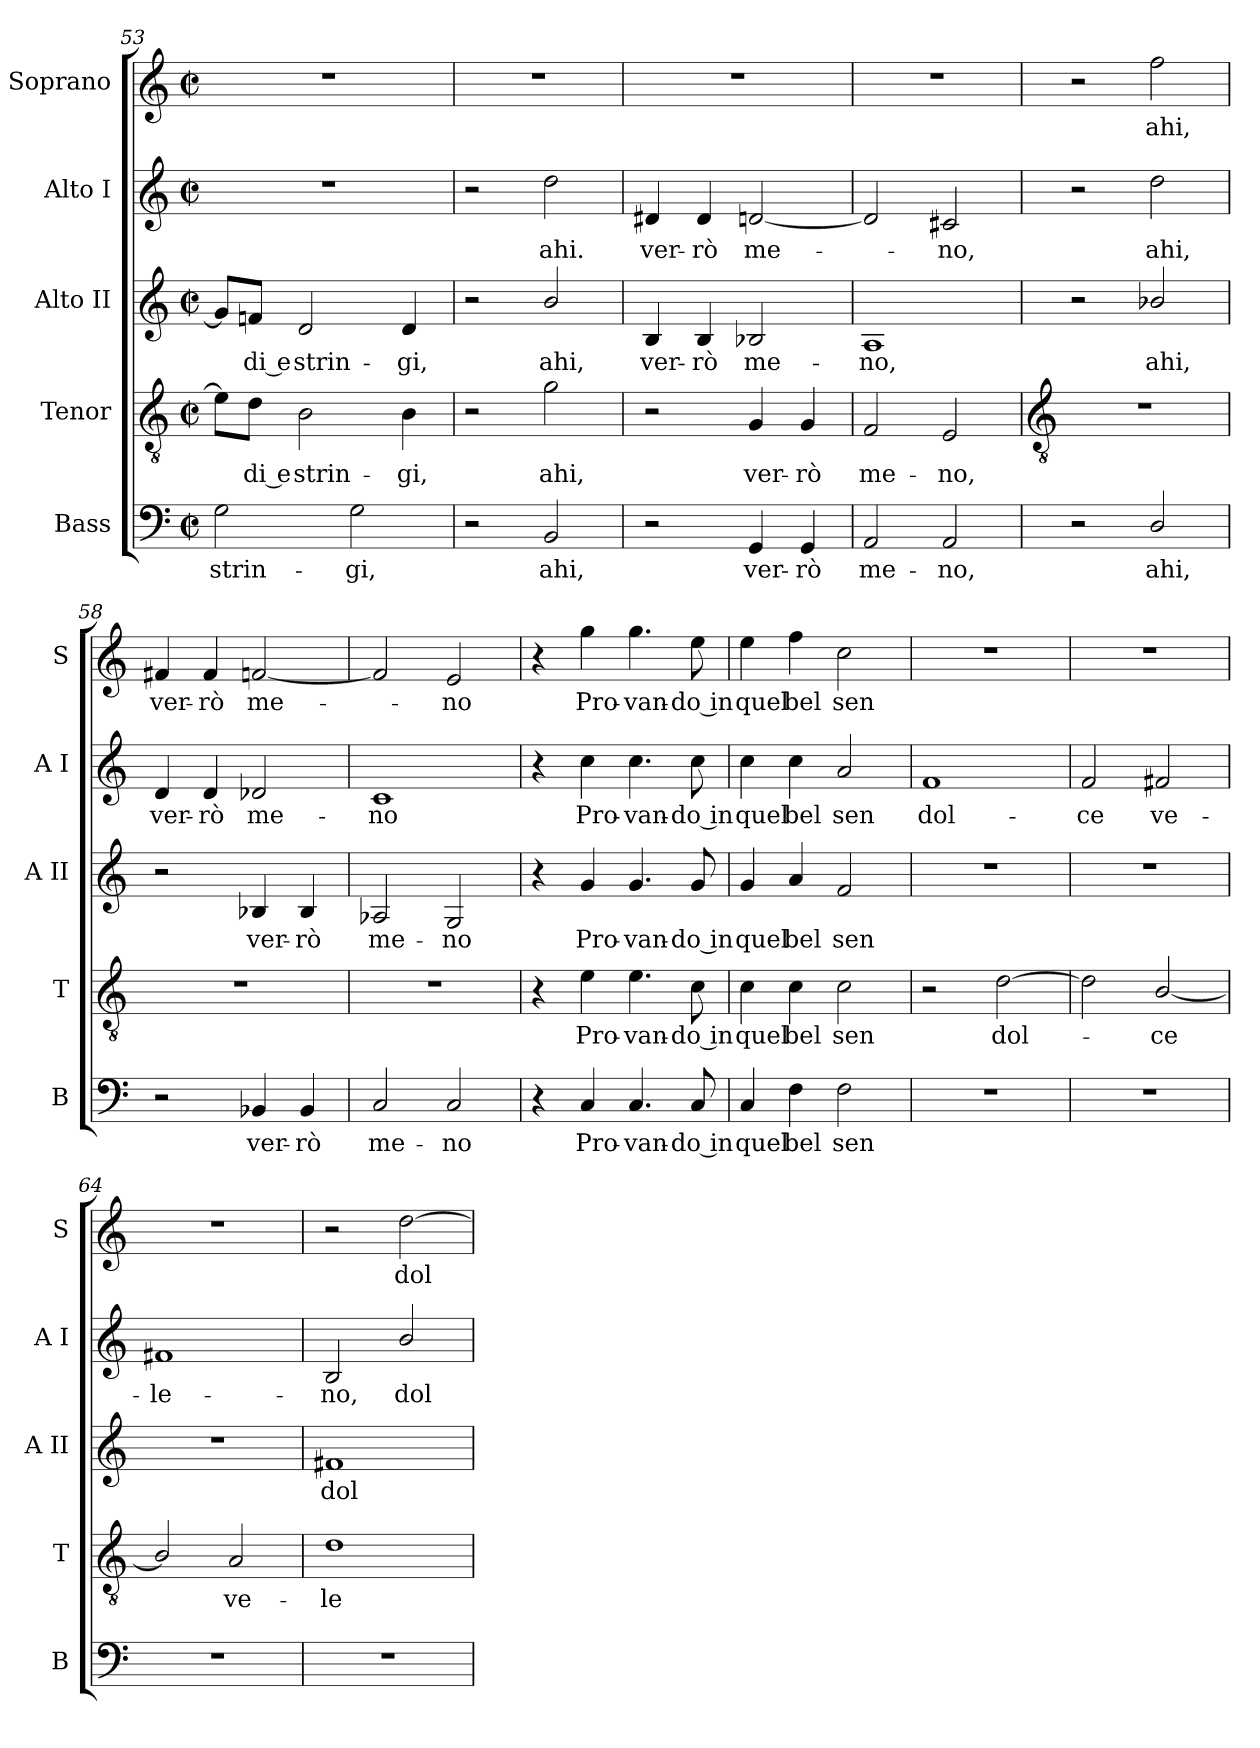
**kern	**text	**kern	**text	**kern	**text	**kern	**text	**kern	**text
*part5	*part5	*part4	*part4	*part3	*part3	*part2	*part2	*part1	*part1
*staff5	*staff5	*staff4	*staff4	*staff3	*staff3	*staff2	*staff2	*staff1	*staff1
*I"Bass	*	*I"Tenor	*	*I"Alto II	*	*I"Alto I	*	*I"Soprano	*
*I'B	*	*I'T	*	*I'A II	*	*I'A I	*	*I'S	*
*clefF4	*	*clefGv2	*	*clefG2	*	*clefG2	*	*clefG2	*
*k[]	*	*k[]	*	*k[]	*	*k[]	*	*k[]	*
*C:	*	*C:	*	*C:	*	*C:	*	*C:	*
*M2/2	*	*M2/2	*	*M2/2	*	*M2/2	*	*M2/2	*
*met(c|)	*	*met(c|)	*	*met(c|)	*	*met(c|)	*	*met(c|)	*
=53	=53	=53	=53	=53	=53	=53	=53	=53	=53
!	!LO:LY:b	!	!	!	!	!	!	!	!
2G	strin-	8e\L]	.	8g/L]	.	1r	.	1r	.
!	!	!	!LO:LY:b	!	!LO:LY:b	!	!	!	!
.	.	8d\J	di e	8fn/J	di e	.	.	.	.
!	!	!	!LO:LY:b	!	!LO:LY:b	!	!	!	!
.	.	2B	strin-	2d	strin-	.	.	.	.
!	!LO:LY:b	!	!	!	!	!	!	!	!
2G	-gi,	.	.	.	.	.	.	.	.
!	!	!	!LO:LY:b	!	!LO:LY:b	!	!	!	!
.	.	4B	-gi,	4d	-gi,	.	.	.	.
=54	=54	=54	=54	=54	=54	=54	=54	=54	=54
2r	.	2r	.	2r	.	2r	.	1r	.
!	!LO:LY:b	!	!LO:LY:b	!	!LO:LY:b	!	!LO:LY:b	!	!
2BB	ahi,	2g	ahi,	2b/	ahi,	2dd	ahi.	.	.
=55	=55	=55	=55	=55	=55	=55	=55	=55	=55
!	!	!	!	!	!LO:LY:b	!	!LO:LY:b	!	!
2r	.	2r	.	4B	ver-	4d#X	ver-	1r	.
!	!	!	!	!	!LO:LY:b	!	!LO:LY:b	!	!
.	.	.	.	4B	-rò	4d#	-rò	.	.
!	!LO:LY:b	!	!LO:LY:b	!	!LO:LY:b	!	!LO:LY:b	!	!
4GG	ver-	4G	ver-	2B-X	me-	[2dn	me-	.	.
!	!LO:LY:b	!	!LO:LY:b	!	!	!	!	!	!
4GG	-rò	4G	-rò	.	.	.	.	.	.
=56	=56	=56	=56	=56	=56	=56	=56	=56	=56
!	!LO:LY:b	!	!LO:LY:b	!	!LO:LY:b	!	!	!	!
2AA	me-	2F	me-	1A	-no,	2d]	.	1r	.
!	!LO:LY:b	!	!LO:LY:b	!	!	!	!LO:LY:b	!	!
2AA	-no,	2E	-no,	.	.	2c#X	no,	.	.
!!LO:LB:g=z
=57	=57	=57	=57	=57	=57	=57	=57	=57	=57
*	*	*clefGv2	*	*	*	*	*	*	*
2r	.	1r	.	2r	.	2r	.	2r	.
!	!LO:LY:b	!	!	!	!LO:LY:b	!	!LO:LY:b	!	!LO:LY:b
2D/	ahi,	.	.	2b-X/	ahi,	2dd	ahi,	2ff	ahi,
=58	=58	=58	=58	=58	=58	=58	=58	=58	=58
!	!	!	!	!	!	!	!LO:LY:b	!	!LO:LY:b
2r	.	1r	.	2r	.	4d	ver-	4f#X	ver-
!	!	!	!	!	!	!	!LO:LY:b	!	!LO:LY:b
.	.	.	.	.	.	4d	-rò	4f#	-rò
!	!LO:LY:b	!	!	!	!LO:LY:b	!	!LO:LY:b	!	!LO:LY:b
4BB-X	ver-	.	.	4B-X	ver-	2d-X	me-	[2fn	me-
!	!LO:LY:b	!	!	!	!LO:LY:b	!	!	!	!
4BB-	-rò	.	.	4B-	-rò	.	.	.	.
=59	=59	=59	=59	=59	=59	=59	=59	=59	=59
!	!LO:LY:b	!	!	!	!LO:LY:b	!	!LO:LY:b	!	!
2C	me-	1r	.	2A-X	me-	1c	-no	2f]	.
!	!LO:LY:b	!	!	!	!LO:LY:b	!	!	!	!LO:LY:b
2C	-no	.	.	2G	-no	.	.	2e	no
=60	=60	=60	=60	=60	=60	=60	=60	=60	=60
4r	.	4r	.	4r	.	4r	.	4r	.
!	!LO:LY:b	!	!LO:LY:b	!	!LO:LY:b	!	!LO:LY:b	!	!LO:LY:b
4C	Pro-	4e	Pro-	4g	Pro-	4cc	Pro-	4gg	Pro-
!	!LO:LY:b	!	!LO:LY:b	!	!LO:LY:b	!	!LO:LY:b	!	!LO:LY:b
4.C	-van-	4.e	-van-	4.g	-van-	4.cc	-van-	4.gg	-van-
!	!LO:LY:b	!	!LO:LY:b	!	!LO:LY:b	!	!LO:LY:b	!	!LO:LY:b
8C	-do in	8c	-do in	8g	-do in	8cc	-do in	8ee	-do in
=61	=61	=61	=61	=61	=61	=61	=61	=61	=61
!	!LO:LY:b	!	!LO:LY:b	!	!LO:LY:b	!	!LO:LY:b	!	!LO:LY:b
4C	quel	4c	quel	4g	quel	4cc	quel	4ee	quel
!	!LO:LY:b	!	!LO:LY:b	!	!LO:LY:b	!	!LO:LY:b	!	!LO:LY:b
4F	bel	4c	bel	4a	bel	4cc	bel	4ff	bel
!	!LO:LY:b	!	!LO:LY:b	!	!LO:LY:b	!	!LO:LY:b	!	!LO:LY:b
2F	sen	2c	sen	2f	sen	2a	sen	2cc	sen
=62	=62	=62	=62	=62	=62	=62	=62	=62	=62
!	!	!	!	!	!	!	!LO:LY:b	!	!
1r	.	2r	.	1r	.	1f	dol-	1r	.
!	!	!	!LO:LY:b	!	!	!	!	!	!
.	.	[2d	dol-	.	.	.	.	.	.
=63	=63	=63	=63	=63	=63	=63	=63	=63	=63
!	!	!	!	!	!	!	!LO:LY:b	!	!
1r	.	2d]	.	1r	.	2f	-ce	1r	.
!	!	!	!LO:LY:b	!	!	!	!LO:LY:b	!	!
.	.	[2B/	ce	.	.	2f#X	ve-	.	.
=64	=64	=64	=64	=64	=64	=64	=64	=64	=64
!	!	!	!	!	!	!	!LO:LY:b	!	!
1r	.	2B/]	.	1r	.	1f#X	-le-	1r	.
!	!	!	!LO:LY:b	!	!	!	!	!	!
.	.	2A	ve-	.	.	.	.	.	.
=65	=65	=65	=65	=65	=65	=65	=65	=65	=65
!	!	!	!LO:LY:b	!	!LO:LY:b	!	!LO:LY:b	!	!
1r	.	1d	-le-	1f#X	dol-	2B	-no,	2r	.
!	!	!	!	!	!	!	!LO:LY:b	!	!LO:LY:b
.	.	.	.	.	.	2b/	dol-	[2dd	dol-
=	=	=	=	=	=	=	=	=	=
*-	*-	*-	*-	*-	*-	*-	*-	*-	*-
